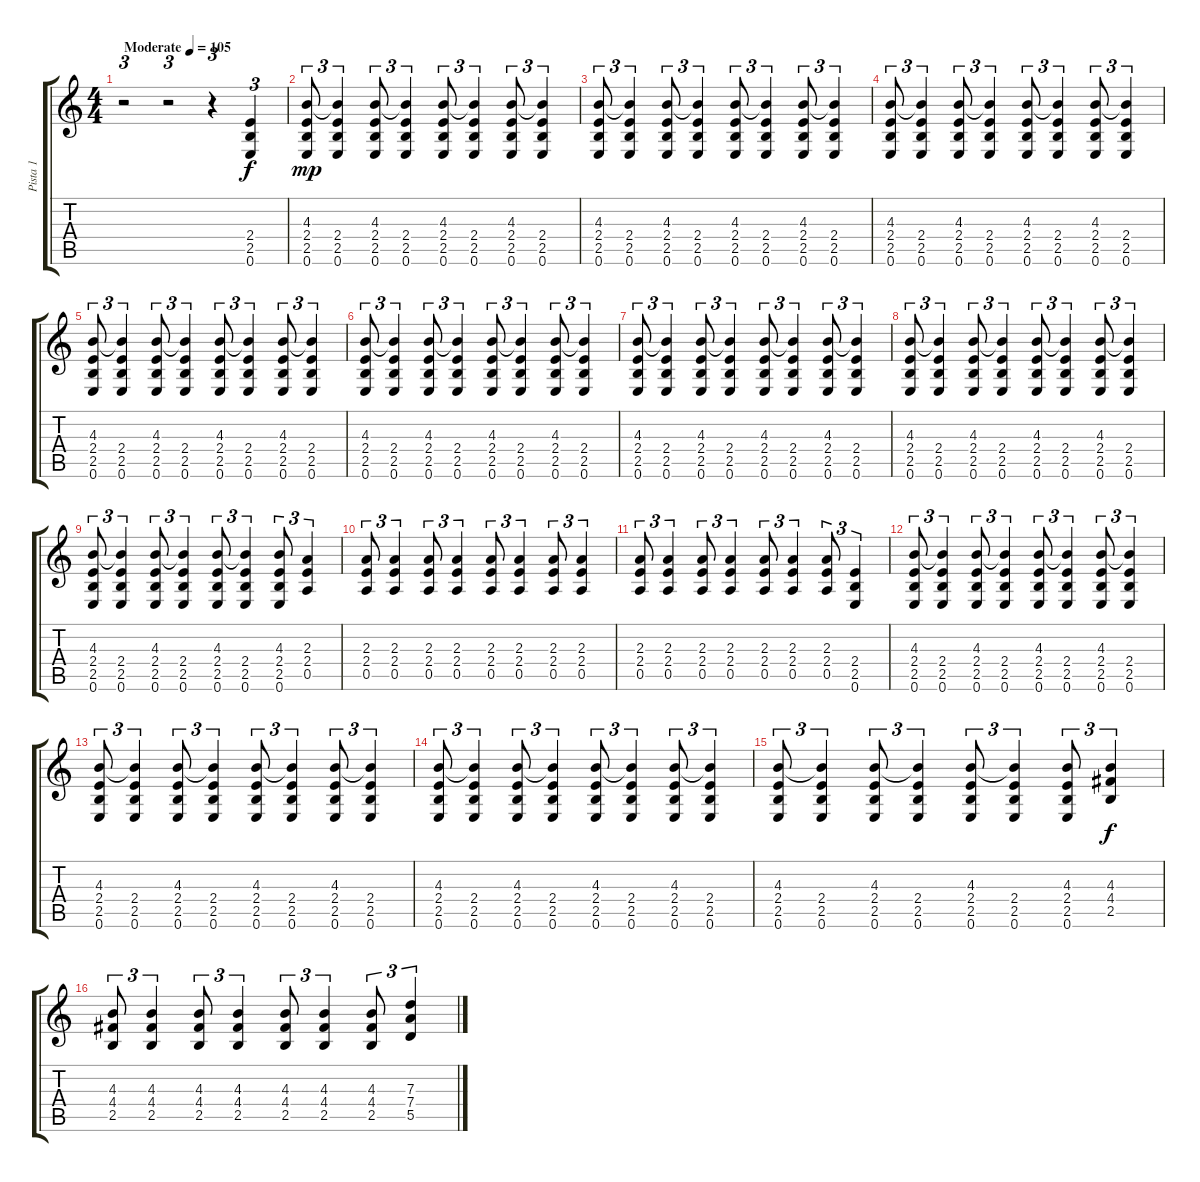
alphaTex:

\track ("Pista 1" "Pista 1") {instrument electricguitarclean}
\staff {score tabs}
\tuning (E4 B3 G3 D3 A2 E2) {hide}
\ts (4 4)
\tempo (105 "Moderate")
\clef g2
\ks c
r.2{tu (3 2) dy f instrument electricguitarclean} r.2{tu (3 2)} r.4{tu (3 2)} (2.4 2.5 0.6).4{tu (3 2)} |
(4.3 2.4 2.5 0.6).8{tu (3 2) dy mp} (4.3{t} 2.4 2.5 0.6).4{tu (3 2)} (4.3 2.4 2.5 0.6).8{tu (3 2)} (4.3{t} 2.4 2.5 0.6).4{tu (3 2)} (4.3 2.4 2.5 0.6).8{tu (3 2)} (4.3{t} 2.4 2.5 0.6).4{tu (3 2)} (4.3 2.4 2.5 0.6).8{tu (3 2)} (4.3{t} 2.4 2.5 0.6).4{tu (3 2)} |
(4.3 2.4 2.5 0.6).8{tu (3 2)} (4.3{t} 2.4 2.5 0.6).4{tu (3 2)} (4.3 2.4 2.5 0.6).8{tu (3 2)} (4.3{t} 2.4 2.5 0.6).4{tu (3 2)} (4.3 2.4 2.5 0.6).8{tu (3 2)} (4.3{t} 2.4 2.5 0.6).4{tu (3 2)} (4.3 2.4 2.5 0.6).8{tu (3 2)} (4.3{t} 2.4 2.5 0.6).4{tu (3 2)} |
(4.3 2.4 2.5 0.6).8{tu (3 2)} (4.3{t} 2.4 2.5 0.6).4{tu (3 2)} (4.3 2.4 2.5 0.6).8{tu (3 2)} (4.3{t} 2.4 2.5 0.6).4{tu (3 2)} (4.3 2.4 2.5 0.6).8{tu (3 2)} (4.3{t} 2.4 2.5 0.6).4{tu (3 2)} (4.3 2.4 2.5 0.6).8{tu (3 2)} (4.3{t} 2.4 2.5 0.6).4{tu (3 2)} |
(4.3 2.4 2.5 0.6).8{tu (3 2)} (4.3{t} 2.4 2.5 0.6).4{tu (3 2)} (4.3 2.4 2.5 0.6).8{tu (3 2)} (4.3{t} 2.4 2.5 0.6).4{tu (3 2)} (4.3 2.4 2.5 0.6).8{tu (3 2)} (4.3{t} 2.4 2.5 0.6).4{tu (3 2)} (4.3 2.4 2.5 0.6).8{tu (3 2)} (4.3{t} 2.4 2.5 0.6).4{tu (3 2)} |
(4.3 2.4 2.5 0.6).8{tu (3 2)} (4.3{t} 2.4 2.5 0.6).4{tu (3 2)} (4.3 2.4 2.5 0.6).8{tu (3 2)} (4.3{t} 2.4 2.5 0.6).4{tu (3 2)} (4.3 2.4 2.5 0.6).8{tu (3 2)} (4.3{t} 2.4 2.5 0.6).4{tu (3 2)} (4.3 2.4 2.5 0.6).8{tu (3 2)} (4.3{t} 2.4 2.5 0.6).4{tu (3 2)} |
(4.3 2.4 2.5 0.6).8{tu (3 2)} (4.3{t} 2.4 2.5 0.6).4{tu (3 2)} (4.3 2.4 2.5 0.6).8{tu (3 2)} (4.3{t} 2.4 2.5 0.6).4{tu (3 2)} (4.3 2.4 2.5 0.6).8{tu (3 2)} (4.3{t} 2.4 2.5 0.6).4{tu (3 2)} (4.3 2.4 2.5 0.6).8{tu (3 2)} (4.3{t} 2.4 2.5 0.6).4{tu (3 2)} |
(4.3 2.4 2.5 0.6).8{tu (3 2)} (4.3{t} 2.4 2.5 0.6).4{tu (3 2)} (4.3 2.4 2.5 0.6).8{tu (3 2)} (4.3{t} 2.4 2.5 0.6).4{tu (3 2)} (4.3 2.4 2.5 0.6).8{tu (3 2)} (4.3{t} 2.4 2.5 0.6).4{tu (3 2)} (4.3 2.4 2.5 0.6).8{tu (3 2)} (4.3{t} 2.4 2.5 0.6).4{tu (3 2)} |
(4.3 2.4 2.5 0.6).8{tu (3 2)} (4.3{t} 2.4 2.5 0.6).4{tu (3 2)} (4.3 2.4 2.5 0.6).8{tu (3 2)} (4.3{t} 2.4 2.5 0.6).4{tu (3 2)} (4.3 2.4 2.5 0.6).8{tu (3 2)} (4.3{t} 2.4 2.5 0.6).4{tu (3 2)} (4.3 2.4 2.5 0.6).8{tu (3 2)} (2.3 2.4 0.5).4{tu (3 2)} |
(2.3 2.4 0.5).8{tu (3 2)} (2.3 2.4 0.5).4{tu (3 2)} (2.3 2.4 0.5).8{tu (3 2)} (2.3 2.4 0.5).4{tu (3 2)} (2.3 2.4 0.5).8{tu (3 2)} (2.3 2.4 0.5).4{tu (3 2)} (2.3 2.4 0.5).8{tu (3 2)} (2.3 2.4 0.5).4{tu (3 2)} |
(2.3 2.4 0.5).8{tu (3 2)} (2.3 2.4 0.5).4{tu (3 2)} (2.3 2.4 0.5).8{tu (3 2)} (2.3 2.4 0.5).4{tu (3 2)} (2.3 2.4 0.5).8{tu (3 2)} (2.3 2.4 0.5).4{tu (3 2)} (2.3 2.4 0.5).8{tu (3 2)} (2.4 2.5 0.6).4{tu (3 2)} |
(4.3 2.4 2.5 0.6).8{tu (3 2)} (4.3{t} 2.4 2.5 0.6).4{tu (3 2)} (4.3 2.4 2.5 0.6).8{tu (3 2)} (4.3{t} 2.4 2.5 0.6).4{tu (3 2)} (4.3 2.4 2.5 0.6).8{tu (3 2)} (4.3{t} 2.4 2.5 0.6).4{tu (3 2)} (4.3 2.4 2.5 0.6).8{tu (3 2)} (4.3{t} 2.4 2.5 0.6).4{tu (3 2)} |
(4.3 2.4 2.5 0.6).8{tu (3 2)} (4.3{t} 2.4 2.5 0.6).4{tu (3 2)} (4.3 2.4 2.5 0.6).8{tu (3 2)} (4.3{t} 2.4 2.5 0.6).4{tu (3 2)} (4.3 2.4 2.5 0.6).8{tu (3 2)} (4.3{t} 2.4 2.5 0.6).4{tu (3 2)} (4.3 2.4 2.5 0.6).8{tu (3 2)} (4.3{t} 2.4 2.5 0.6).4{tu (3 2)} |
(4.3 2.4 2.5 0.6).8{tu (3 2)} (4.3{t} 2.4 2.5 0.6).4{tu (3 2)} (4.3 2.4 2.5 0.6).8{tu (3 2)} (4.3{t} 2.4 2.5 0.6).4{tu (3 2)} (4.3 2.4 2.5 0.6).8{tu (3 2)} (4.3{t} 2.4 2.5 0.6).4{tu (3 2)} (4.3 2.4 2.5 0.6).8{tu (3 2)} (4.3{t} 2.4 2.5 0.6).4{tu (3 2)} |
(4.3 2.4 2.5 0.6).8{tu (3 2)} (4.3{t} 2.4 2.5 0.6).4{tu (3 2)} (4.3 2.4 2.5 0.6).8{tu (3 2)} (4.3{t} 2.4 2.5 0.6).4{tu (3 2)} (4.3 2.4 2.5 0.6).8{tu (3 2)} (4.3{t} 2.4 2.5 0.6).4{tu (3 2)} (4.3 2.4 2.5 0.6).8{tu (3 2)} (4.3 4.4 2.5).4{tu (3 2) dy f} |
(4.3 4.4 2.5).8{tu (3 2)} (4.3 4.4 2.5).4{tu (3 2)} (4.3 4.4 2.5).8{tu (3 2)} (4.3 4.4 2.5).4{tu (3 2)} (4.3 4.4 2.5).8{tu (3 2)} (4.3 4.4 2.5).4{tu (3 2)} (4.3 4.4 2.5).8{tu (3 2)} (7.3 7.4 5.5).4{tu (3 2)}
